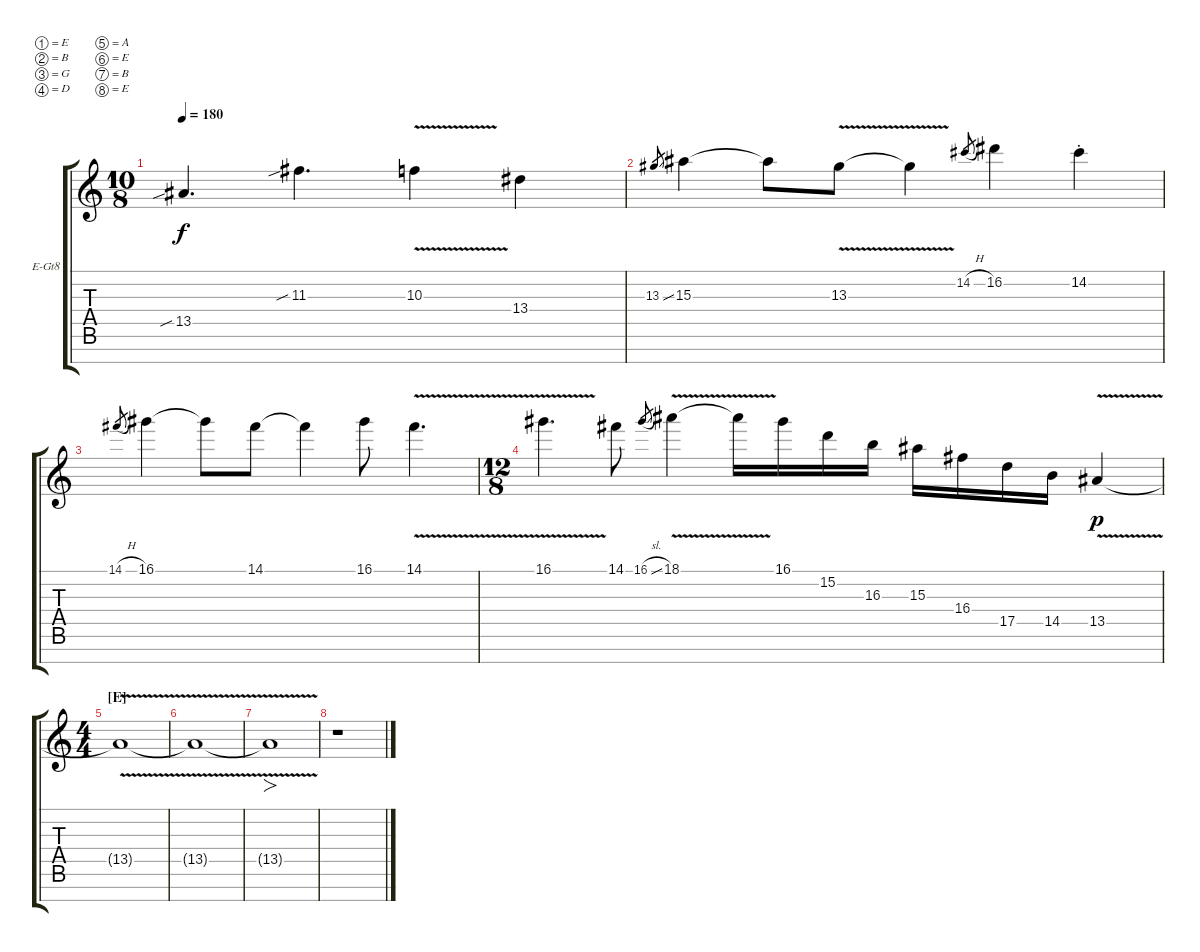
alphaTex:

\defaultSystemsLayout 4
\bracketExtendMode groupsimilarinstruments
\firstSystemTrackNameOrientation horizontal
\otherSystemsTrackNameOrientation horizontal
\track ("Guitar - Lead" "E-Gt8") {instrument distortionguitar}
\staff {score tabs}
\tuning (E4 B3 G3 D3 A2 E2 B1 E1)
\ts (10 8)
\tempo 180
\clef g2
\ks c
13.5{sib}.4{d dy f} 11.3{sib}.4{d} 10.3{v}.4 13.4.4 |
13.3{ss}.8{gr} 15.3.4{beam split} 15.3{t}.8{beam merge} 13.3{v}.8 13.3{v t}.4 14.2{h}.8{gr} 16.2.4 14.2{st}.4 |
14.1{h}.8{gr} 16.1.4{beam split} 16.1{t}.8{beam merge} 14.1.8 14.1{t}.4 16.1.8 14.1{v}.4{d} |
\ts (12 8)
16.1{v}.4{d} 14.1.8{beam split} 16.1{sl}.8{gr beam split} 18.1{v}.4{beam split} 18.1{t}.16 16.1.16 15.2.16{beam merge} 16.3.16{beam split} 15.3.16{beam merge} 16.4.16{beam merge} 17.5.16 14.5.16{beam split} 13.5{v}.4{dy p} |
\ts (4 4)
\section ("E" "")
13.5{v t}.1 |
13.5{v t}.1 |
13.5{v t}.1{fo} |
r.1
